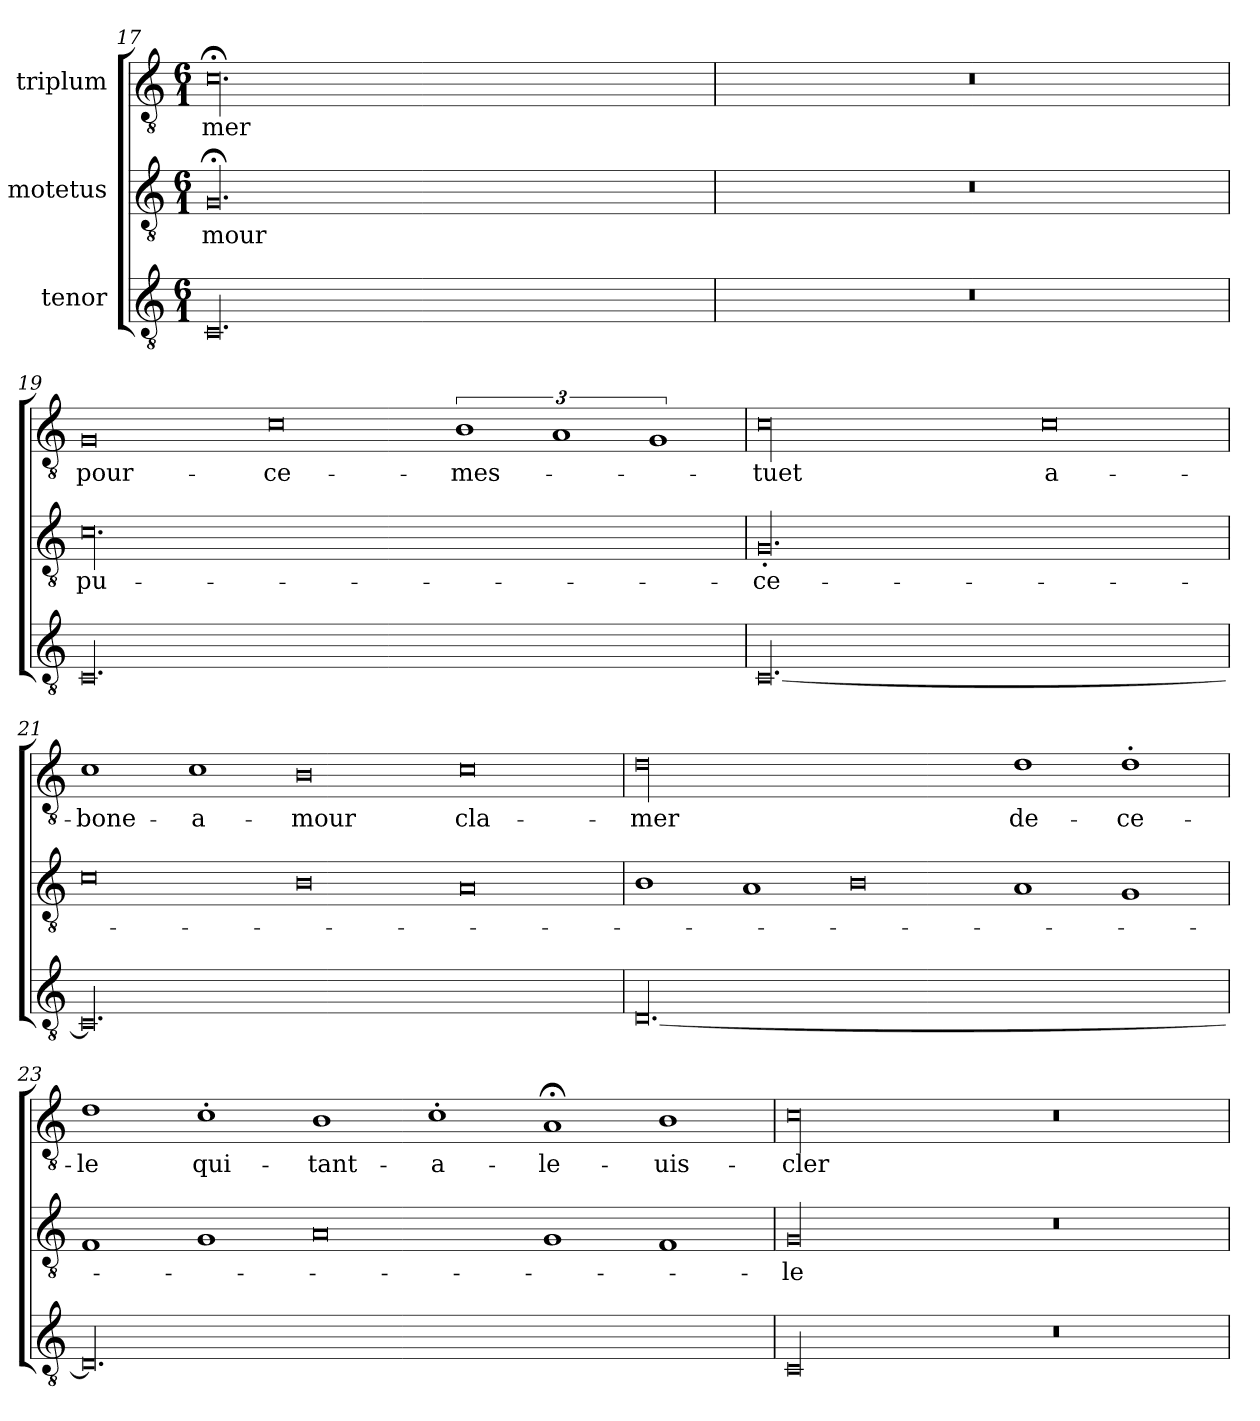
**kern	**kern	**text	**kern	**text
*part3	*part2	*part2	*part1	*part1
*staff3	*staff2	*staff2	*staff1	*staff1
*I"tenor	*I"motetus	*	*I"triplum	*
*clefGv2	*clefGv2	*	*clefGv2	*
*k[]	*k[]	*	*k[]	*
*C:	*C:	*	*C:	*
*M6/1	*M6/1	*	*M6/1	*
=17	=17	=17	=17	=17
00.C/	00.G;</	-mour	00.c;<\	-mer
=18	=18	=18	=18	=18
00.r	00.r	.	00.r	.
=19	=19	=19	=19	=19
00.C/	00.c\	pu-	0G/	pour-
.	.	.	0c\	ce-
.	.	.	3%2B\	mes-
.	.	.	3%2A/	.
.	.	.	3%2G/	.
=20	=20	=20	=20	=20
[00.C/	00.G'/	-ce-	00c\	-tuet
.	.	.	0c\	a-
=21	=21	=21	=21	=21
00.C/]	0c\	.	1c\	bone-
.	.	.	1c\	a-
.	0B\	.	0B\	-mour
.	0A/	.	0c\	cla-
=22	=22	=22	=22	=22
[00.D/	1B\	.	00d\	-mer
.	1A/	.	.	.
.	0B\	.	.	.
.	1A/	.	1d\	de-
.	1G/	.	1d'\	ce-
=23	=23	=23	=23	=23
00.D/]	1F/	.	1d\	-le
.	1G/	.	1c'\	qui-
.	0A/	.	1B\	tant-
.	.	.	1c'\	a-
.	1G/	.	1A;</	le-
.	1F/	.	1B\	uis-
=24	=24	=24	=24	=24
00C/	00G/	-le	00c\	cler-
0r	0r	.	0r	.
=	=	=	=	=
*-	*-	*-	*-	*-
